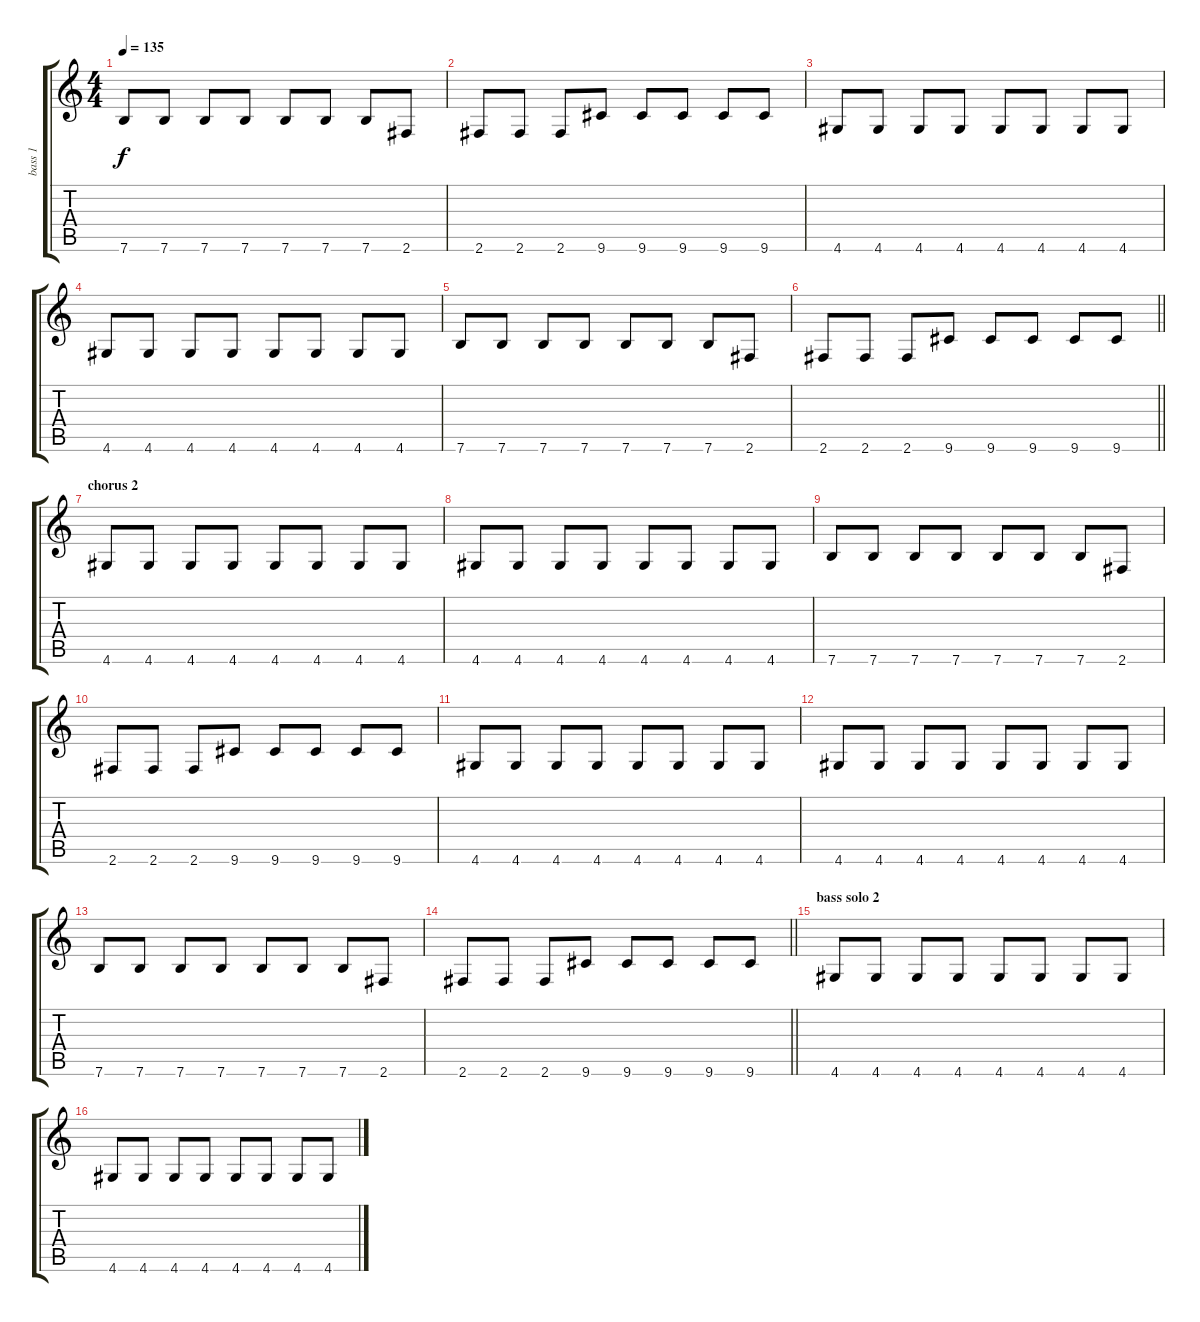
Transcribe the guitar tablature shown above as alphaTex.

\track ("bass 1" "bass 1") {instrument electricbasspick}
\staff {score tabs}
\tuning (E4 B3 G3 D3 A2 E2) {hide}
\ts (4 4)
\tempo 135
\clef g2
\ks c
7.6.8{dy f} 7.6.8 7.6.8 7.6.8 7.6.8 7.6.8 7.6.8 2.6.8 |
2.6.8 2.6.8 2.6.8 9.6.8 9.6.8 9.6.8 9.6.8 9.6.8 |
4.6.8 4.6.8 4.6.8 4.6.8 4.6.8 4.6.8 4.6.8 4.6.8 |
4.6.8 4.6.8 4.6.8 4.6.8 4.6.8 4.6.8 4.6.8 4.6.8 |
7.6.8 7.6.8 7.6.8 7.6.8 7.6.8 7.6.8 7.6.8 2.6.8 |
\barLineRight lightlight
2.6.8 2.6.8 2.6.8 9.6.8 9.6.8 9.6.8 9.6.8 9.6.8 |
\section ("" "chorus 2")
4.6.8 4.6.8 4.6.8 4.6.8 4.6.8 4.6.8 4.6.8 4.6.8 |
4.6.8 4.6.8 4.6.8 4.6.8 4.6.8 4.6.8 4.6.8 4.6.8 |
7.6.8 7.6.8 7.6.8 7.6.8 7.6.8 7.6.8 7.6.8 2.6.8 |
2.6.8 2.6.8 2.6.8 9.6.8 9.6.8 9.6.8 9.6.8 9.6.8 |
4.6.8 4.6.8 4.6.8 4.6.8 4.6.8 4.6.8 4.6.8 4.6.8 |
4.6.8 4.6.8 4.6.8 4.6.8 4.6.8 4.6.8 4.6.8 4.6.8 |
7.6.8 7.6.8 7.6.8 7.6.8 7.6.8 7.6.8 7.6.8 2.6.8 |
\barLineRight lightlight
2.6.8 2.6.8 2.6.8 9.6.8 9.6.8 9.6.8 9.6.8 9.6.8 |
\section ("" "bass solo 2")
4.6.8 4.6.8 4.6.8 4.6.8 4.6.8 4.6.8 4.6.8 4.6.8 |
4.6.8 4.6.8 4.6.8 4.6.8 4.6.8 4.6.8 4.6.8 4.6.8
